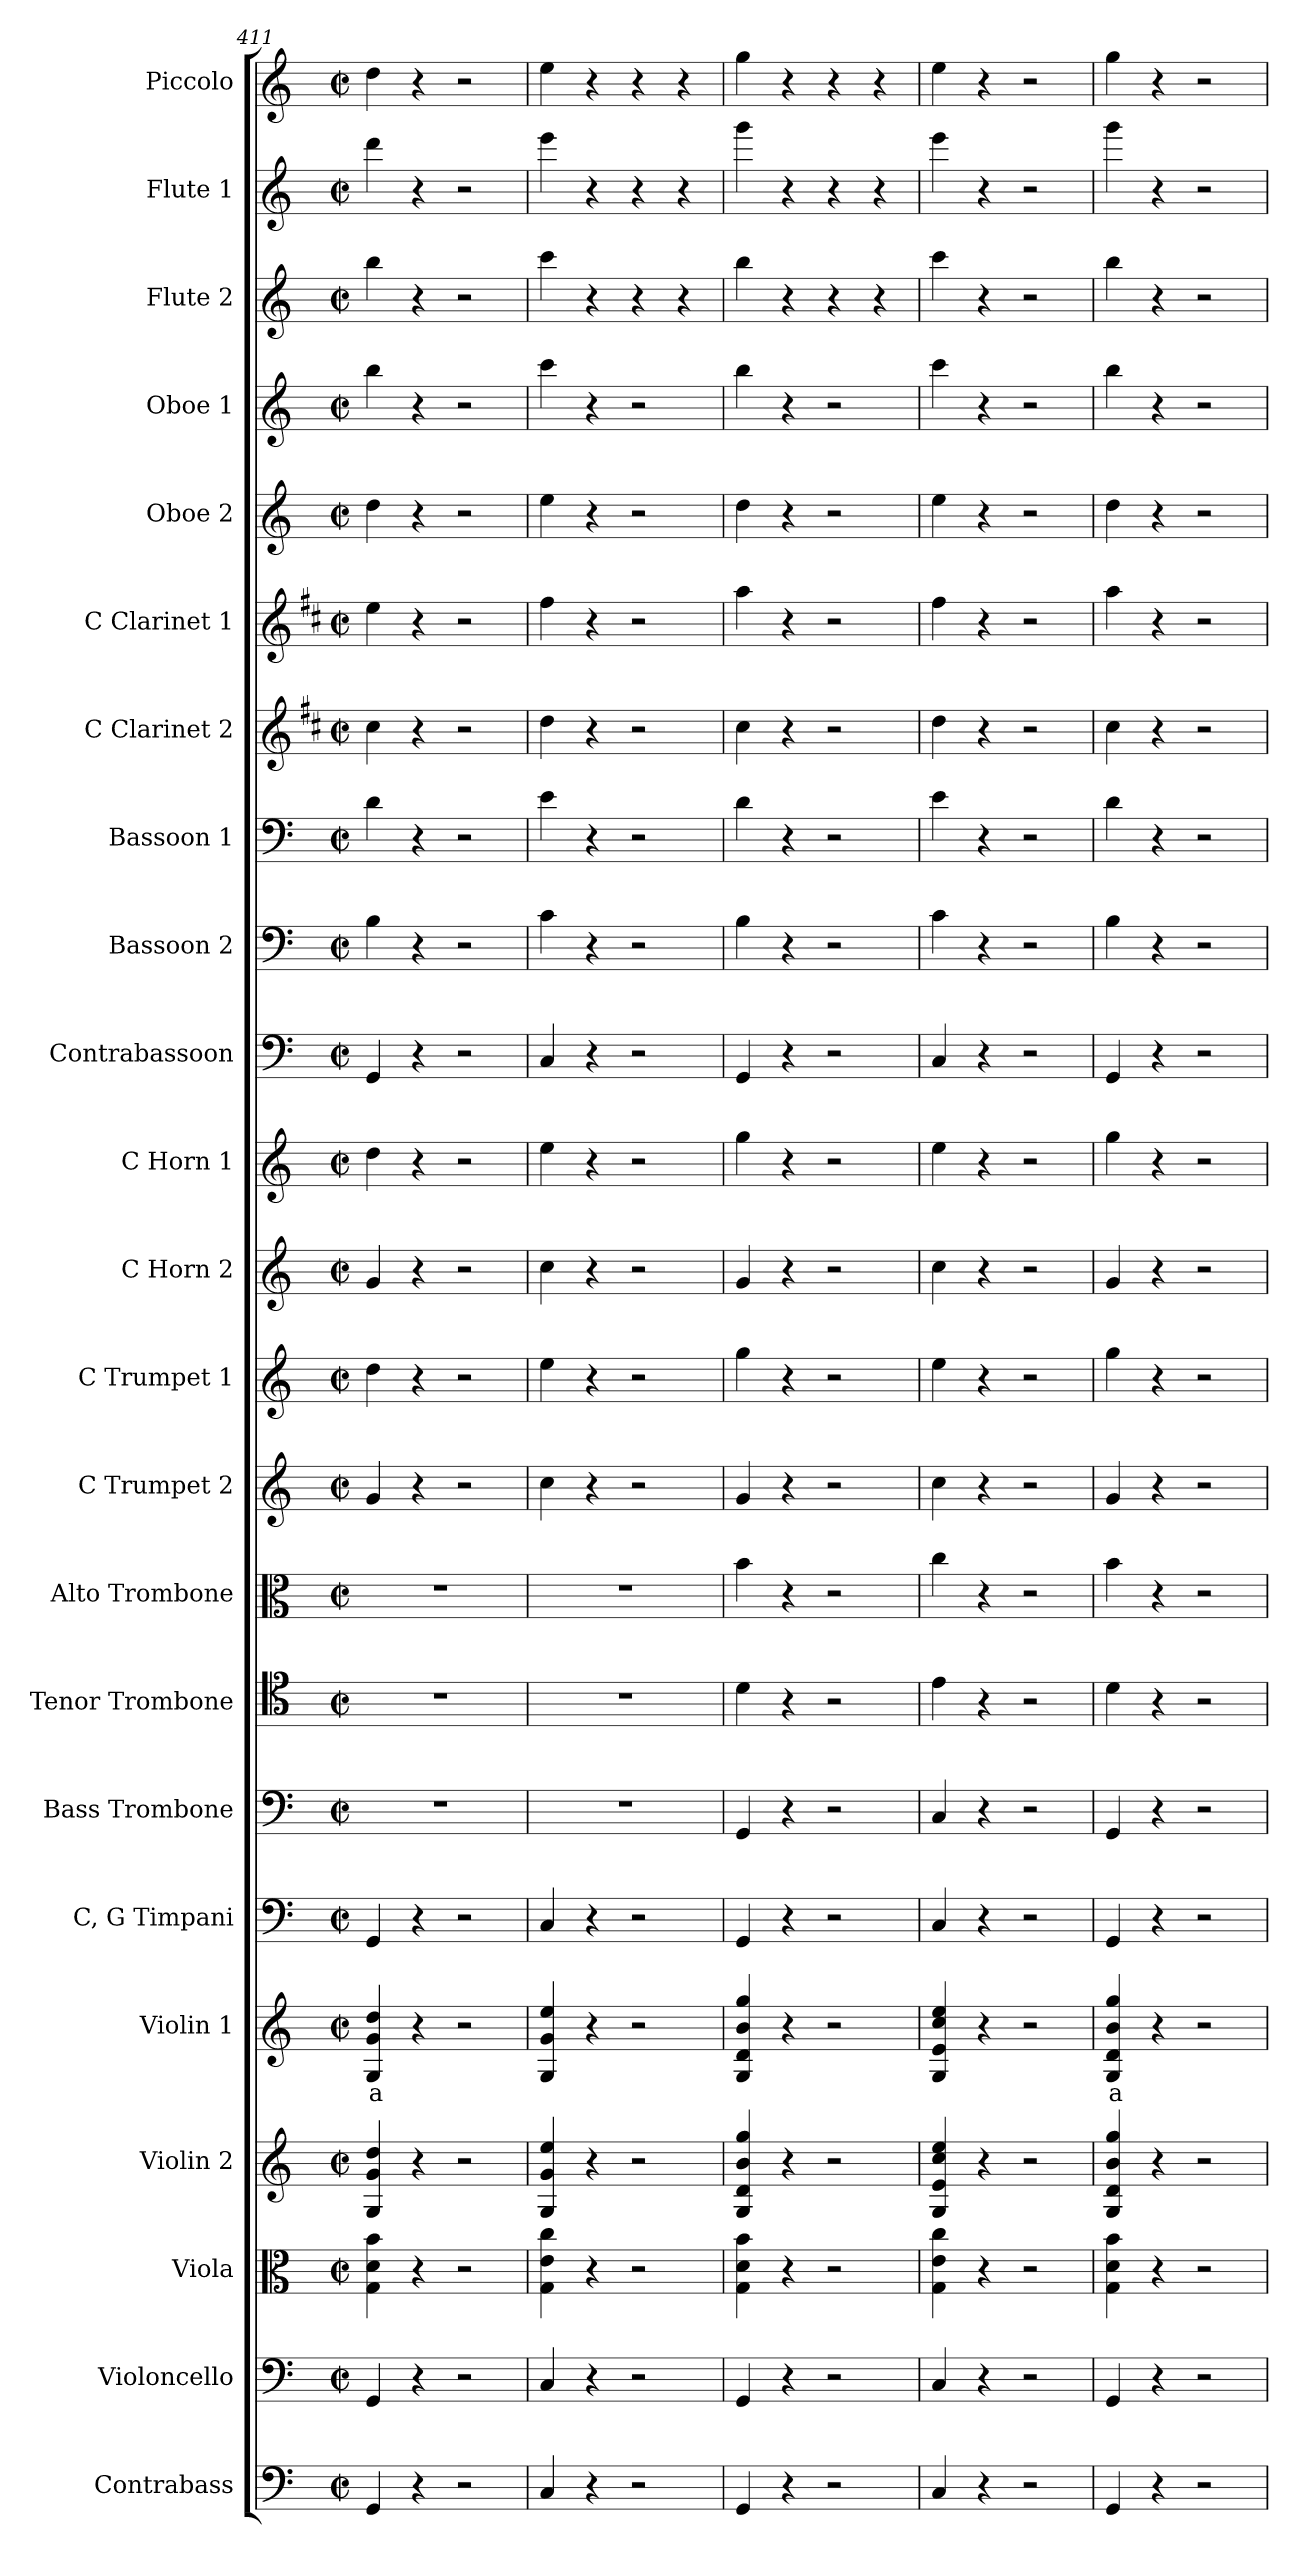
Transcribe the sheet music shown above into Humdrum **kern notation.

**kern	**kern	**kern	**kern	**kern	**text	**kern	**kern	**dynam	**kern	**dynam	**kern	**dynam	**kern	**kern	**kern	**kern	**kern	**kern	**kern	**kern	**kern	**kern	**kern	**kern	**kern	**kern
*part23	*part22	*part21	*part20	*part19	*part19	*part18	*part17	*part17	*part16	*part16	*part15	*part15	*part14	*part13	*part12	*part11	*part10	*part9	*part8	*part7	*part6	*part5	*part4	*part3	*part2	*part1
*staff23	*staff22	*staff21	*staff20	*staff19	*staff19	*staff18	*staff17	*staff17	*staff16	*staff16	*staff15	*staff15	*staff14	*staff13	*staff12	*staff11	*staff10	*staff9	*staff8	*staff7	*staff6	*staff5	*staff4	*staff3	*staff2	*staff1
*I"Contrabass	*I"Violoncello	*I"Viola	*I"Violin 2	*I"Violin 1	*	*I"C, G Timpani	*I"Bass Trombone	*	*I"Tenor Trombone	*	*I"Alto Trombone	*	*I"C Trumpet 2	*I"C Trumpet 1	*I"C Horn 2	*I"C Horn 1	*I"Contrabassoon	*I"Bassoon 2	*I"Bassoon 1	*I"C Clarinet 2	*I"C Clarinet 1	*I"Oboe 2	*I"Oboe 1	*I"Flute 2	*I"Flute 1	*I"Piccolo
*I'Cb	*I'Vc	*I'Vla	*I'Vln 2	*I'Vln 1	*	*I'Timp	*I'B Trb	*	*I'T Trb	*	*I'A Trb	*	*I'Tpt 2	*I'Tpt 1	*I'Hn 2	*I'Hn 1	*I'C Bsn	*I'Bsn 2	*I'Bsn 1	*I'Cl 2	*I'Cl 1	*I'Ob 2	*I'Ob 1	*I'Fl 2	*I'Fl 1	*I'Picc
*clefF4	*clefF4	*clefC3	*clefG2	*clefG2	*	*clefF4	*clefF4	*	*clefC4	*	*clefC3	*	*clefG2	*clefG2	*clefG2	*clefG2	*clefF4	*clefF4	*clefF4	*clefG2	*clefG2	*clefG2	*clefG2	*clefG2	*clefG2	*clefG2
*ITrd7c12	*	*	*	*	*	*	*	*	*	*	*	*	*	*	*ITrd7c12	*ITrd7c12	*ITrd7c12	*	*	*ITrd1c2	*ITrd1c2	*	*	*	*	*ITrd-7c-12
*k[]	*k[]	*k[]	*k[]	*k[]	*	*k[]	*k[]	*	*k[]	*	*k[]	*	*k[]	*k[]	*k[]	*k[]	*k[]	*k[]	*k[]	*k[]	*k[]	*k[]	*k[]	*k[]	*k[]	*k[]
*M2/2	*M2/2	*M2/2	*M2/2	*M2/2	*	*M2/2	*M2/2	*	*M2/2	*	*M2/2	*	*M2/2	*M2/2	*M2/2	*M2/2	*M2/2	*M2/2	*M2/2	*M2/2	*M2/2	*M2/2	*M2/2	*M2/2	*M2/2	*M2/2
*met(c|)	*met(c|)	*met(c|)	*met(c|)	*met(c|)	*	*met(c|)	*met(c|)	*	*met(c|)	*	*met(c|)	*	*met(c|)	*met(c|)	*met(c|)	*met(c|)	*met(c|)	*met(c|)	*met(c|)	*met(c|)	*met(c|)	*met(c|)	*met(c|)	*met(c|)	*met(c|)	*met(c|)
=411	=411	=411	=411	=411	=411	=411	=411	=411	=411	=411	=411	=411	=411	=411	=411	=411	=411	=411	=411	=411	=411	=411	=411	=411	=411	=411
!	!	!	!	!	!LO:LY:b:color=#FF0000	!	!	!	!	!	!	!	!	!	!	!	!	!	!	!	!	!	!	!	!	!
4GGG/	4GG/	4G\ 4d\ 4b\	4G/ 4g/ 4dd/	4G/ 4g/ 4dd/	a	4GG/	1r	.	1r	.	1r	.	4g/	4dd\	4G/	4d\	4GGG/	4B\	4d\	4b\	4dd\	4dd\	4bb\	4bb\	4ddd\	4ddd\
4r	4r	4r	4r	4r	.	4r	.	.	.	.	.	.	4r	4r	4r	4r	4r	4r	4r	4r	4r	4r	4r	4r	4r	4r
2r	2r	2r	2r	2r	.	2r	.	.	.	.	.	.	2r	2r	2r	2r	2r	2r	2r	2r	2r	2r	2r	2r	2r	2r
!!LO:PB:g=z
=412	=412	=412	=412	=412	=412	=412	=412	=412	=412	=412	=412	=412	=412	=412	=412	=412	=412	=412	=412	=412	=412	=412	=412	=412	=412	=412
4CC/	4C/	4G\ 4e\ 4cc\	4G/ 4g/ 4ee/	4G/ 4g/ 4ee/	.	4C/	1r	.	1r	.	1r	.	4cc\	4ee\	4c\	4e\	4CC/	4c\	4e\	4cc\	4ee\	4ee\	4ccc\	4ccc\	4eee\	4eee\
4r	4r	4r	4r	4r	.	4r	.	.	.	.	.	.	4r	4r	4r	4r	4r	4r	4r	4r	4r	4r	4r	4r	4r	4r
2r	2r	2r	2r	2r	.	2r	.	.	.	.	.	.	2r	2r	2r	2r	2r	2r	2r	2r	2r	2r	2r	4r	4r	4r
.	.	.	.	.	.	.	.	.	.	.	.	.	.	.	.	.	.	.	.	.	.	.	.	4r	4r	4r
=413	=413	=413	=413	=413	=413	=413	=413	=413	=413	=413	=413	=413	=413	=413	=413	=413	=413	=413	=413	=413	=413	=413	=413	=413	=413	=413
!	!	!	!	!	!	!	!	!LO:DY:b	!	!	!	!	!	!	!	!	!	!	!	!	!	!	!	!	!	!
!	!	!	!	!	!	!	!	!LO:DY:n=1:b	!	!LO:DY:b	!	!	!	!	!	!	!	!	!	!	!	!	!	!	!	!
!	!	!	!	!	!	!	!	!	!	!LO:DY:n=1:b	!	!LO:DY:b	!	!	!	!	!	!	!	!	!	!	!	!	!	!
!	!	!	!	!	!	!	!	!	!	!	!	!LO:DY:n=1:b	!	!	!	!	!	!	!	!	!	!	!	!	!	!
4GGG/	4GG/	4G\ 4d\ 4b\	4G/ 4d/ 4b/ 4gg/	4G/ 4d/ 4b/ 4gg/	.	4GG/	4GG/	other-dynamics ff	4d\	other-dynamics ff	4b\	other-dynamics ff	4g/	4gg\	4G/	4g\	4GGG/	4B\	4d\	4b\	4gg\	4dd\	4bb\	4bb\	4ggg\	4ggg\
4r	4r	4r	4r	4r	.	4r	4r	.	4r	.	4r	.	4r	4r	4r	4r	4r	4r	4r	4r	4r	4r	4r	4r	4r	4r
2r	2r	2r	2r	2r	.	2r	2r	.	2r	.	2r	.	2r	2r	2r	2r	2r	2r	2r	2r	2r	2r	2r	4r	4r	4r
.	.	.	.	.	.	.	.	.	.	.	.	.	.	.	.	.	.	.	.	.	.	.	.	4r	4r	4r
=414	=414	=414	=414	=414	=414	=414	=414	=414	=414	=414	=414	=414	=414	=414	=414	=414	=414	=414	=414	=414	=414	=414	=414	=414	=414	=414
4CC/	4C/	4G\ 4e\ 4cc\	4G/ 4e/ 4cc/ 4ee/	4G/ 4e/ 4cc/ 4ee/	.	4C/	4C/	.	4e\	.	4cc\	.	4cc\	4ee\	4c\	4e\	4CC/	4c\	4e\	4cc\	4ee\	4ee\	4ccc\	4ccc\	4eee\	4eee\
4r	4r	4r	4r	4r	.	4r	4r	.	4r	.	4r	.	4r	4r	4r	4r	4r	4r	4r	4r	4r	4r	4r	4r	4r	4r
2r	2r	2r	2r	2r	.	2r	2r	.	2r	.	2r	.	2r	2r	2r	2r	2r	2r	2r	2r	2r	2r	2r	2r	2r	2r
=415	=415	=415	=415	=415	=415	=415	=415	=415	=415	=415	=415	=415	=415	=415	=415	=415	=415	=415	=415	=415	=415	=415	=415	=415	=415	=415
!	!	!	!	!	!LO:LY:b:color=#FF0000	!	!	!	!	!	!	!	!	!	!	!	!	!	!	!	!	!	!	!	!	!
4GGG/	4GG/	4G\ 4d\ 4b\	4G/ 4d/ 4b/ 4gg/	4G/ 4d/ 4b/ 4gg/	a	4GG/	4GG/	.	4d\	.	4b\	.	4g/	4gg\	4G/	4g\	4GGG/	4B\	4d\	4b\	4gg\	4dd\	4bb\	4bb\	4ggg\	4ggg\
4r	4r	4r	4r	4r	.	4r	4r	.	4r	.	4r	.	4r	4r	4r	4r	4r	4r	4r	4r	4r	4r	4r	4r	4r	4r
2r	2r	2r	2r	2r	.	2r	2r	.	2r	.	2r	.	2r	2r	2r	2r	2r	2r	2r	2r	2r	2r	2r	2r	2r	2r
=	=	=	=	=	=	=	=	=	=	=	=	=	=	=	=	=	=	=	=	=	=	=	=	=	=	=
*-	*-	*-	*-	*-	*-	*-	*-	*-	*-	*-	*-	*-	*-	*-	*-	*-	*-	*-	*-	*-	*-	*-	*-	*-	*-	*-
